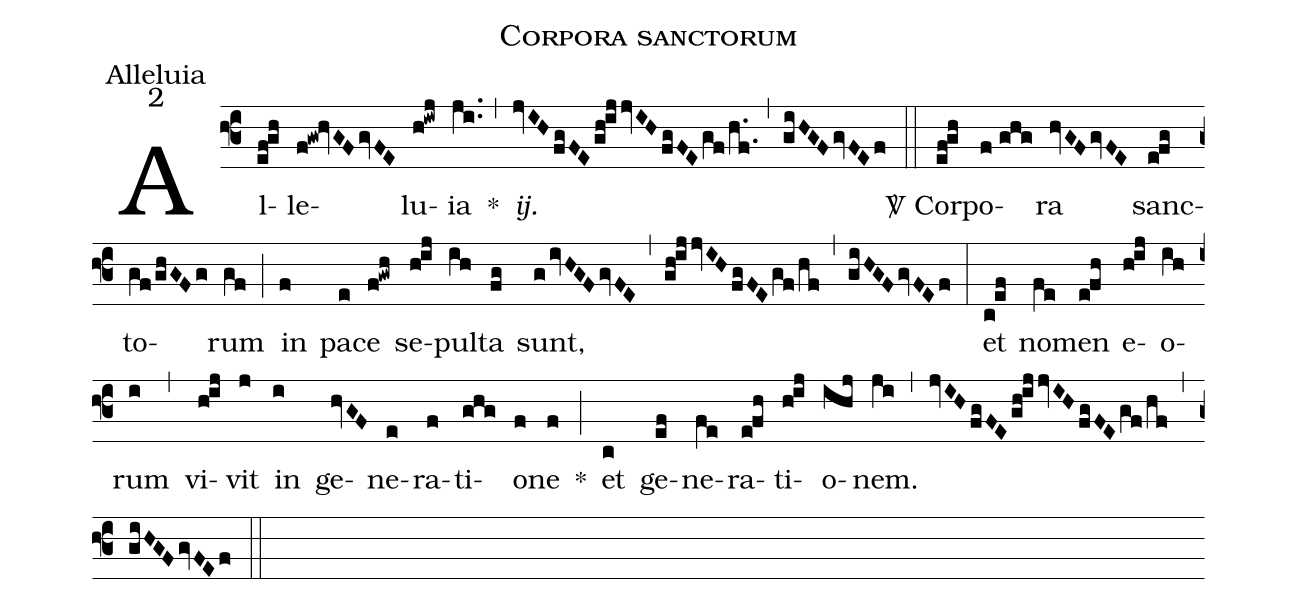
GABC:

name:Corpora sanctorum;
office-part:Alleluia;
mode:2;
%%
(f3)Al(ef!gh)le(f!gw!hvGFgvFE)lu(h!iwj)ia(ji..) *(,) <i>ij.</i>(jvIHfgFEgh!ijjvIHfgFEgf/h.f.) (,) (giHGFgvFEf) (::)
<sp>V/</sp> Cor(ef!gh)po(f//ghg)ra(hvGFgvFE) sanc(efg)to(gf/ghGFg)rum(gf) (;) in(f) pa(e)ce(f!gwh) se(hij)pul(ih)ta(fg) sunt,(g/ivHGFgvFE) (,) (gh!ijjvIHfgFEgf/hf) (,) (giHGFgvFEf) (:) et(c!ef) no(fe)men(e!fh) e(hij)o(ih)rum(i) (,) vi(hij)vit(j) in(i) ge(hvGF)ne(e)ra(f)ti(ghg)o(f)ne(f) *(;) et(c) ge(ef)ne(fe)ra(e!fh)ti(hij)o(ihj)nem.(ji) (,) (jvIHfgFEgh!ijjvIHfgFE/gf/hf) (,) (giHGFgvFEf) (::)
